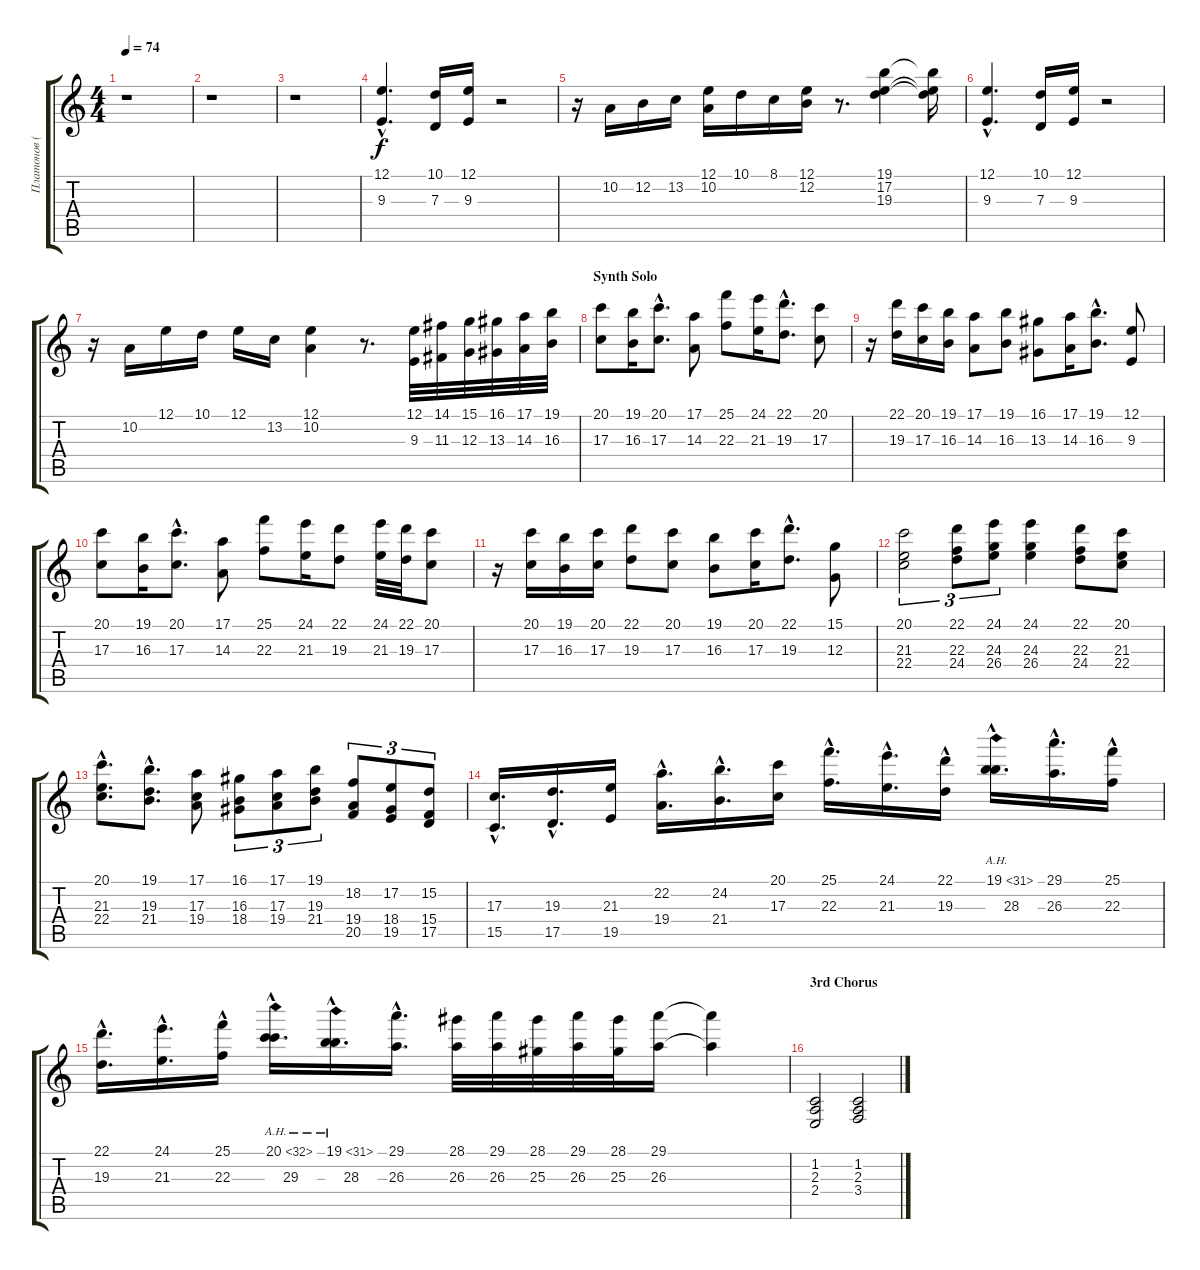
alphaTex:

\track ("Платонов (Клавиш. 2)" "Платонов (") {instrument percussiveorgan}
\staff {score tabs}
\tuning (E4 B3 G3 D3 A2 E2) {hide}
\ts (4 4)
\tempo 74
\clef g2
\ks c
r.1{dy f} |
r.1 |
r.1 |
(12.1{hac} 9.3{hac}).4{d} (10.1 7.3).16 (12.1 9.3).16 r.2 |
r.16 10.2.16 12.2.16 13.2.16 (12.1 10.2).16 10.1.16 8.1.16 (12.1 12.2).16 r.8{d} (19.1 17.2 19.3).4 (19.1{t} 17.2{t} 19.3{t}).16 |
(12.1{hac} 9.3{hac}).4{d} (10.1 7.3).16 (12.1 9.3).16 r.2 |
r.16 10.2.16 12.1.16 10.1.16 12.1.16 13.2.16 (12.1 10.2).4 r.8{d} (12.1 9.3).32 (14.1 11.3).32 (15.1 12.3).32 (16.1 13.3).32 (17.1 14.3).32 (19.1 16.3).32 |
\section ("" "Synth Solo")
(20.1 17.3).8 (19.1 16.3).16 (20.1{hac} 17.3{hac}).8{d} (17.1 14.3).8 (25.1 22.3).8 (24.1 21.3).16 (22.1{hac} 19.3{hac}).8{d} (20.1 17.3).8 |
r.16 (22.1 19.3).16 (20.1 17.3).16 (19.1 16.3).16 (17.1 14.3).8 (19.1 16.3).8 (16.1 13.3).8 (17.1 14.3).16 (19.1{hac} 16.3{hac}).8{d} (12.1 9.3).8 |
(20.1 17.3).8 (19.1 16.3).16 (20.1{hac} 17.3{hac}).8{d} (17.1 14.3).8 (25.1 22.3).8 (24.1 21.3).16 (22.1 19.3).8 (24.1 21.3).32 (22.1 19.3).32 (20.1 17.3).8 |
r.16 (20.1 17.3).16 (19.1 16.3).16 (20.1 17.3).16 (22.1 19.3).8 (20.1 17.3).8 (19.1 16.3).8 (20.1 17.3).16 (22.1{hac} 19.3{hac}).8{d} (15.1 12.3).8 |
(20.1 21.3 22.4).2{tu (3 2)} (22.1 22.3 24.4).8{tu (3 2)} (24.1 24.3 26.4).8{tu (3 2)} (24.1 24.3 26.4).4 (22.1 22.3 24.4).8 (20.1 21.3 22.4).8 |
(20.1{hac} 21.3{hac} 22.4{hac}).8{d} (19.1{hac} 19.3{hac} 21.4{hac}).8{d} (17.1 17.3 19.4).8 (16.1 16.3 18.4).8{tu (3 2)} (17.1 17.3 19.4).8{tu (3 2)} (19.1 19.3 21.4).8{tu (3 2)} (18.2 19.4 20.5).8{tu (3 2)} (17.2 18.4 19.5).8{tu (3 2)} (15.2 15.4 17.5).8{tu (3 2)} |
(17.3{hac} 15.5{hac}).16{d} (19.3{hac} 17.5{hac}).16{d} (21.3 19.5).16 (22.2{hac} 19.4{hac}).16{d} (24.2{hac} 21.4{hac}).16{d} (20.1 17.3).16 (25.1{hac} 22.3{hac}).16{d} (24.1{hac} 21.3{hac}).16{d} (22.1{hac} 19.3).16 (19.1{ah 12 hac} 28.3{hac}).16{d} (29.1{hac} 26.3{hac}).16{d} (25.1{hac} 22.3{hac}).16 |
(22.1{hac} 19.3{hac}).16{d} (24.1{hac} 21.3{hac}).16{d} (25.1{hac} 22.3{hac}).16 (20.1{ah 12 hac} 29.3{hac}).16{d} (19.1{ah 12 hac} 28.3{hac}).16{d} (29.1{hac} 26.3{hac}).16{d} (28.1 26.3).32 (29.1 26.3).32 (28.1 25.3).32 (29.1 26.3).32 (28.1 25.3).32 (29.1 26.3).16 (29.1{t} 26.3{t}).4 |
\section ("" "3rd Chorus")
(1.2 2.3 2.4).2{volume 12 instrument pad8sweep} (1.2 2.3 3.4).2
